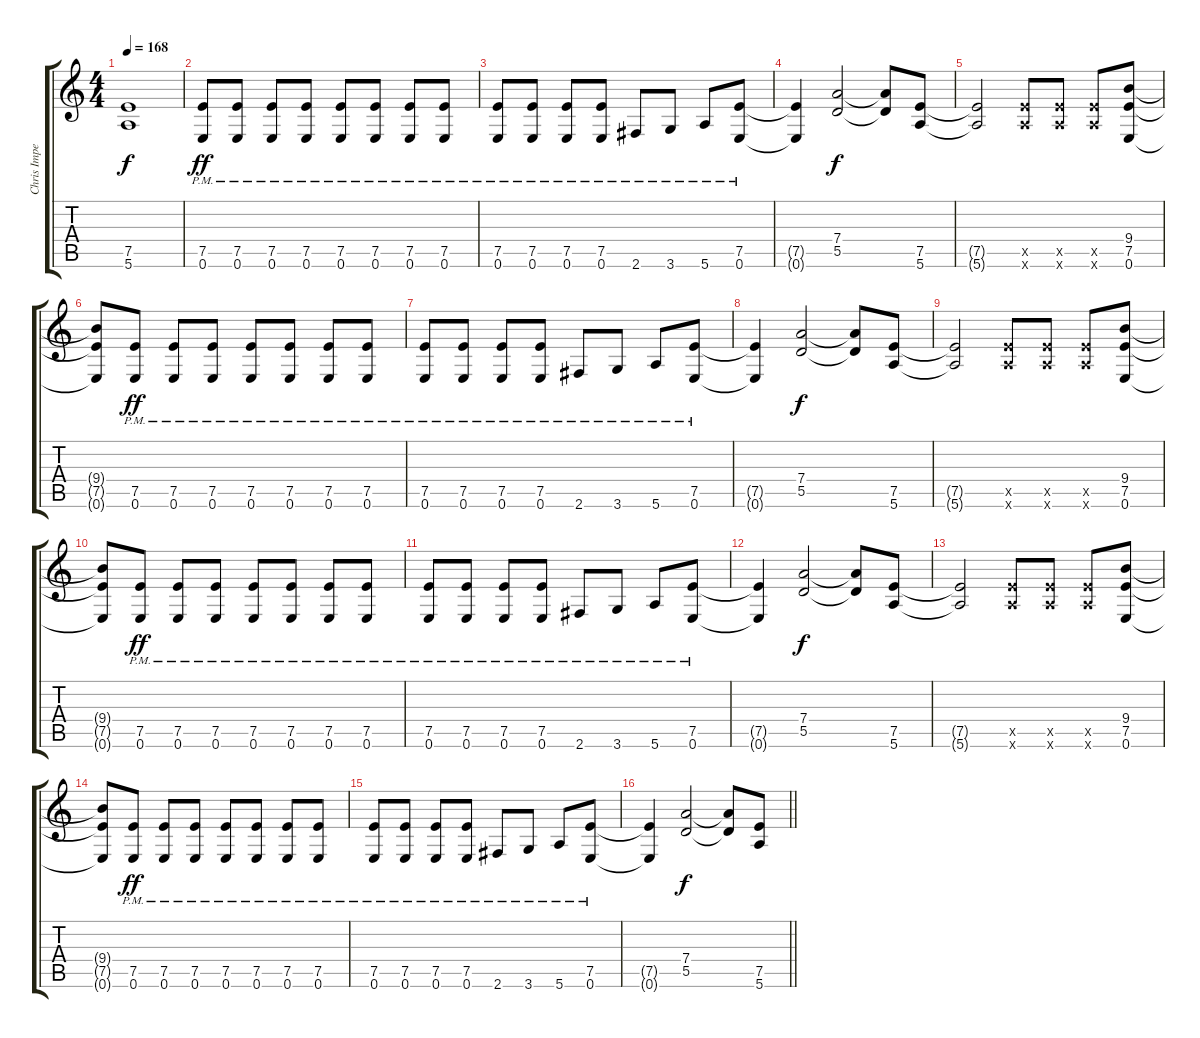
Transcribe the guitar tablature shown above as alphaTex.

\track ("Chris Impellitteri" "Chris Impe") {instrument distortionguitar}
\staff {score tabs}
\tuning (E4 B3 G3 D3 A2 E2) {hide}
\ts (4 4)
\tempo 168
\clef g2
\ks c
(7.5{t} 5.6{t}).1{dy f} |
(7.5{pm} 0.6{pm}).8{dy ff} (7.5{pm} 0.6{pm}).8 (7.5{pm} 0.6{pm}).8 (7.5{pm} 0.6{pm}).8 (7.5{pm} 0.6{pm}).8 (7.5{pm} 0.6{pm}).8 (7.5{pm} 0.6{pm}).8 (7.5{pm} 0.6{pm}).8 |
(7.5{pm} 0.6{pm}).8 (7.5{pm} 0.6{pm}).8 (7.5{pm} 0.6{pm}).8 (7.5{pm} 0.6{pm}).8 2.6{pm}.8 3.6{pm}.8 5.6{pm}.8 (7.5 0.6{pm}).8 |
(7.5{t} 0.6{t}).4 (7.4 5.5).2{dy f} (7.4{t} 5.5{t}).8 (7.5 5.6).8 |
(7.5{t} 5.6{t}).2 (7.5{x} 5.6{x}).8 (7.5{x} 5.6{x}).8 (7.5{x} 5.6{x}).8 (9.4 7.5 0.6).8 |
(9.4{t} 7.5{t} 0.6{t}).8 (7.5{pm} 0.6{pm}).8{dy ff} (7.5{pm} 0.6{pm}).8 (7.5{pm} 0.6{pm}).8 (7.5{pm} 0.6{pm}).8 (7.5{pm} 0.6{pm}).8 (7.5{pm} 0.6{pm}).8 (7.5{pm} 0.6{pm}).8 |
(7.5{pm} 0.6{pm}).8 (7.5{pm} 0.6{pm}).8 (7.5{pm} 0.6{pm}).8 (7.5{pm} 0.6{pm}).8 2.6{pm}.8 3.6{pm}.8 5.6{pm}.8 (7.5 0.6{pm}).8 |
(7.5{t} 0.6{t}).4 (7.4 5.5).2{dy f} (7.4{t} 5.5{t}).8 (7.5 5.6).8 |
(7.5{t} 5.6{t}).2 (7.5{x} 5.6{x}).8 (7.5{x} 5.6{x}).8 (7.5{x} 5.6{x}).8 (9.4 7.5 0.6).8 |
(9.4{t} 7.5{t} 0.6{t}).8 (7.5{pm} 0.6{pm}).8{dy ff} (7.5{pm} 0.6{pm}).8 (7.5{pm} 0.6{pm}).8 (7.5{pm} 0.6{pm}).8 (7.5{pm} 0.6{pm}).8 (7.5{pm} 0.6{pm}).8 (7.5{pm} 0.6{pm}).8 |
(7.5{pm} 0.6{pm}).8 (7.5{pm} 0.6{pm}).8 (7.5{pm} 0.6{pm}).8 (7.5{pm} 0.6{pm}).8 2.6{pm}.8 3.6{pm}.8 5.6{pm}.8 (7.5 0.6{pm}).8 |
(7.5{t} 0.6{t}).4 (7.4 5.5).2{dy f} (7.4{t} 5.5{t}).8 (7.5 5.6).8 |
(7.5{t} 5.6{t}).2 (7.5{x} 5.6{x}).8 (7.5{x} 5.6{x}).8 (7.5{x} 5.6{x}).8 (9.4 7.5 0.6).8 |
(9.4{t} 7.5{t} 0.6{t}).8 (7.5{pm} 0.6{pm}).8{dy ff} (7.5{pm} 0.6{pm}).8 (7.5{pm} 0.6{pm}).8 (7.5{pm} 0.6{pm}).8 (7.5{pm} 0.6{pm}).8 (7.5{pm} 0.6{pm}).8 (7.5{pm} 0.6{pm}).8 |
(7.5{pm} 0.6{pm}).8 (7.5{pm} 0.6{pm}).8 (7.5{pm} 0.6{pm}).8 (7.5{pm} 0.6{pm}).8 2.6{pm}.8 3.6{pm}.8 5.6{pm}.8 (7.5 0.6{pm}).8 |
\barLineRight lightlight
(7.5{t} 0.6{t}).4 (7.4 5.5).2{dy f} (7.4{t} 5.5{t}).8 (7.5 5.6).8
